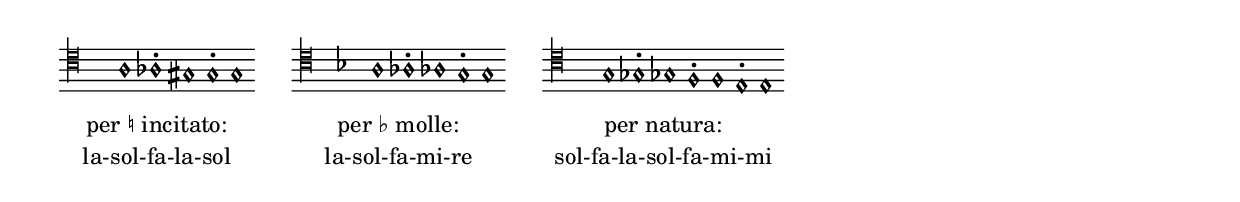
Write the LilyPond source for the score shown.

\version "2.22.2"

% Auto generated file

\header {
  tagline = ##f
}

dot = {
   \once \override Script.add-stem-support = ##f
   \once \override Script.toward-stem-shift = 0
   \once \override Script.skyline-horizontal-padding = 0
   \once \override Script.direction = 1
   \once \override Script.font-size = 1
}

\markup {
  \center-column {
    \line {
      \center-align
      \fontsize#3 { \concat { \normal-text ""} }
    }
    \null
    \line {
      \center-column {

        \line {
          \score {
            <<
              \new Staff \with { instrumentName = ""} {
                \override Staff.TimeSignature.stencil = ##f
                \override Staff.NoteHead.style = #'baroque
                \accidentalStyle Score.forget
                \override Rest.style = #'mensural
                \override NoteHead.style = #'petrucci
                \cadenzaOn
                \clef "mensural-c4"
                \key c #`((0 . ,NATURAL) (1 . ,NATURAL) (2 . ,NATURAL)
                          (3 . ,NATURAL) (4 . ,NATURAL) (5 . ,NATURAL)
                          (6 . ,NATURAL))  a1   \dot as1-.   gis1   \dot g1-.   g1  
                \cadenzaOff
              }
            >>
            \layout {
              \context {
                \Score
                \override SpacingSpanner.common-shortest-duration = #(ly:make-moment 1)
              }
            }
          }
        }
        \null
        \line {
          \left-align {  \normal-text "per ♮ incitato:" }
        }
        \line {
          \left-align {  \normal-text "la-sol-fa-la-sol" }
        }

      }
      \hspace #3 
      \center-column {

        \line {
          \score {
            <<
              \new Staff \with { instrumentName = ""} {
                \override Staff.TimeSignature.stencil = ##f
                \override Staff.NoteHead.style = #'baroque
                \accidentalStyle Score.forget
                \override Rest.style = #'mensural
                \override NoteHead.style = #'petrucci
                \cadenzaOn
                \clef "mensural-c4"
                \key c #`((0 . ,NATURAL) (1 . ,NATURAL) (2 . ,NATURAL)
                          (3 . ,NATURAL) (4 . ,NATURAL) (5 . ,NATURAL)
                          (6 . ,FLAT))  a1   \dot as1-.   as1   \dot g1-.   g1  
                \cadenzaOff
              }
            >>
            \layout {
              \context {
                \Score
                \override SpacingSpanner.common-shortest-duration = #(ly:make-moment 1)
              }
            }
          }
        }
        \null
        \line {
          \left-align {  \normal-text "per ♭ molle:" }
        }
        \line {
          \left-align {  \normal-text "la-sol-fa-mi-re" }
        }

      }
      \hspace #3 
      \center-column {

        \line {
          \score {
            <<
              \new Staff \with { instrumentName = ""} {
                \override Staff.TimeSignature.stencil = ##f
                \override Staff.NoteHead.style = #'baroque
                \accidentalStyle Score.forget
                \override Rest.style = #'mensural
                \override NoteHead.style = #'petrucci
                \cadenzaOn
                \clef "mensural-c4"
                \key c #`((0 . ,NATURAL) (1 . ,NATURAL) (2 . ,NATURAL)
                          (3 . ,NATURAL) (4 . ,NATURAL) (5 . ,NATURAL)
                          (6 . ,NATURAL))  g1   \dot ges1-.   ges1   \dot f1-.   f1   \dot e1-.   e1  
                \cadenzaOff
              }
            >>
            \layout {
              \context {
                \Score
                \override SpacingSpanner.common-shortest-duration = #(ly:make-moment 1)
              }
            }
          }
        }
        \null
        \line {
          \left-align {  \normal-text "per natura:" }
        }
        \line {
          \left-align {  \normal-text "sol-fa-la-sol-fa-mi-mi" }
        }

      }
      \hspace #3 

    }
  }
}